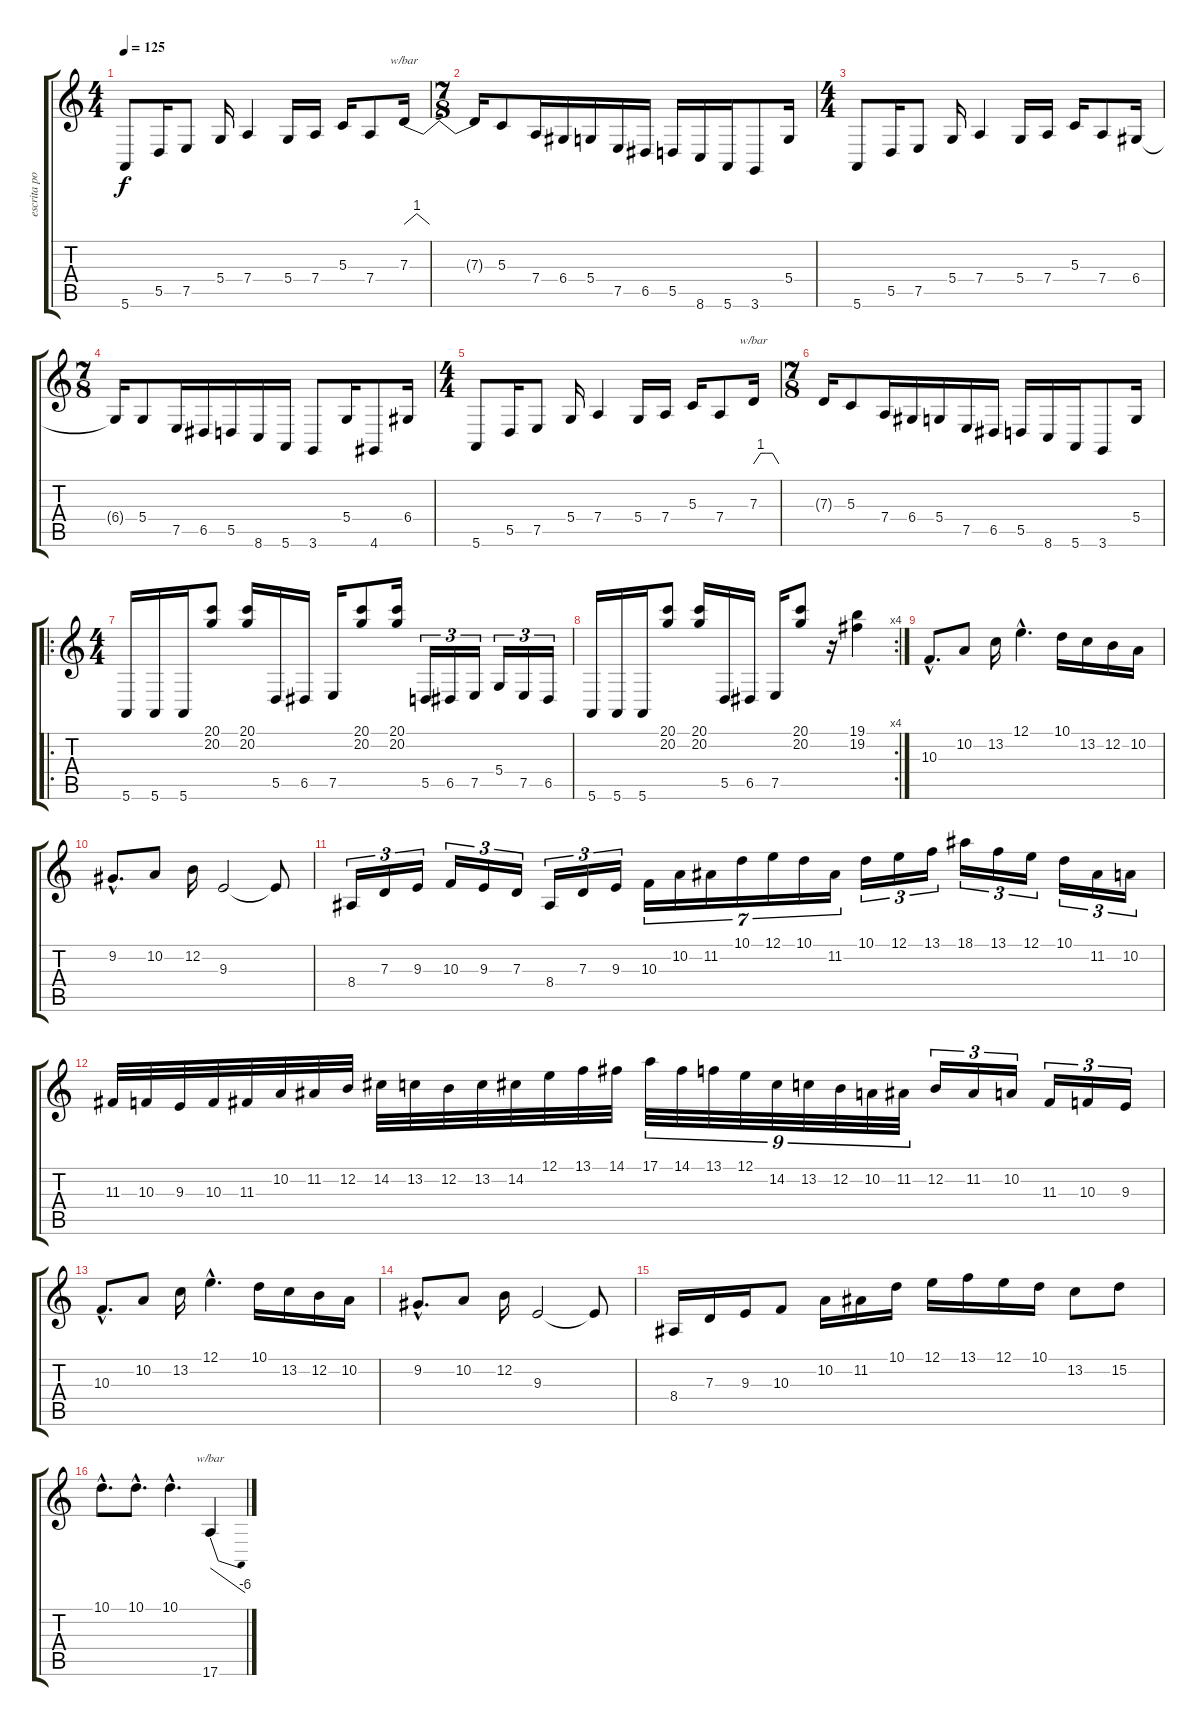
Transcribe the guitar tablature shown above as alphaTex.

\track ("escrita por " "escrita po") {instrument lead1square}
\staff {score tabs}
\tuning (E4 B3 G3 D3 A2 E2) {hide}
\ts (4 4)
\tempo 125
\clef g2
\ks c
5.6.8{dy f} 5.5.16 7.5.8 5.4.16 7.4.4 5.4.16 7.4.16 5.3.16 7.4.8 7.3.16{tbe (dip default 0 0 20 4 45 4 60 0)} |
\ts (7 8)
7.3{t}.16 5.3.8 7.4.16 6.4.16 5.4.16 7.5.16 6.5.16 5.5.16 8.6.16 5.6.16 3.6.8 5.4.16 |
\ts (4 4)
5.6.8 5.5.16 7.5.8 5.4.16 7.4.4 5.4.16 7.4.16 5.3.16 7.4.8 6.4.16 |
\ts (7 8)
6.4{t}.16 5.4.8 7.5.16 6.5.16 5.5.16 8.6.16 5.6.16 3.6.8 5.4.16 4.6.8 6.4.16 |
\ts (4 4)
5.6.8 5.5.16 7.5.8 5.4.16 7.4.4 5.4.16 7.4.16 5.3.16 7.4.8 7.3.16{tbe (custom default 0 0 17 4 30 4 45 4 60 0)} |
\ts (7 8)
7.3{t}.16 5.3.8 7.4.16 6.4.16 5.4.16 7.5.16 6.5.16 5.5.16 8.6.16 5.6.16 3.6.8 5.4.16 |
\ro
\ts (4 4)
5.6.16 5.6.16 5.6.16 (20.1 20.2).8 (20.1 20.2).16 5.5.16 6.5.16 7.5.16 (20.1 20.2).8 (20.1 20.2).16 5.5.16{tu (3 2)} 6.5.16{tu (3 2)} 7.5.16{tu (3 2)} 5.4.16{tu (3 2)} 7.5.16{tu (3 2)} 6.5.16{tu (3 2)} |
\rc 4
5.6.16 5.6.16 5.6.16 (20.1 20.2).8 (20.1 20.2).16 5.5.16 6.5.16 7.5.16 (20.1 20.2).8 r.16 (19.1 19.2).4 |
10.3{hac}.8{d} 10.2.8 13.2.16 12.1{hac}.4{d} 10.1.16 13.2.16 12.2.16 10.2.16 |
9.2{hac}.8{d} 10.2.8 12.2.16 9.3.2 9.3{t}.8 |
8.4.16{tu (3 2)} 7.3.16{tu (3 2)} 9.3.16{tu (3 2)} 10.3.16{tu (3 2)} 9.3.16{tu (3 2)} 7.3.16{tu (3 2)} 8.4.16{tu (3 2)} 7.3.16{tu (3 2)} 9.3.16{tu (3 2)} 10.3.16{tu (7 4)} 10.2.16{tu (7 4)} 11.2.16{tu (7 4)} 10.1.16{tu (7 4)} 12.1.16{tu (7 4)} 10.1.16{tu (7 4)} 11.2.16{tu (7 4)} 10.1.16{tu (3 2)} 12.1.16{tu (3 2)} 13.1.16{tu (3 2)} 18.1.16{tu (3 2)} 13.1.16{tu (3 2)} 12.1.16{tu (3 2)} 10.1.16{tu (3 2)} 11.2.16{tu (3 2)} 10.2.16{tu (3 2)} |
11.3.32 10.3.32 9.3.32 10.3.32 11.3.32 10.2.32 11.2.32 12.2.32 14.2.32 13.2.32 12.2.32 13.2.32 14.2.32 12.1.32 13.1.32 14.1.32 17.1.32{tu (9 8)} 14.1.32{tu (9 8)} 13.1.32{tu (9 8)} 12.1.32{tu (9 8)} 14.2.32{tu (9 8)} 13.2.32{tu (9 8)} 12.2.32{tu (9 8)} 10.2.32{tu (9 8)} 11.2.32{tu (9 8)} 12.2.16{tu (3 2)} 11.2.16{tu (3 2)} 10.2.16{tu (3 2)} 11.3.16{tu (3 2)} 10.3.16{tu (3 2)} 9.3.16{tu (3 2)} |
10.3{hac}.8{d} 10.2.8 13.2.16 12.1{hac}.4{d} 10.1.16 13.2.16 12.2.16 10.2.16 |
9.2{hac}.8{d} 10.2.8 12.2.16 9.3.2 9.3{t}.8 |
8.4.16 7.3.16 9.3.16 10.3.8 10.2.16 11.2.16 10.1.16 12.1.16 13.1.16 12.1.16 10.1.16 13.2.8 15.2.8 |
10.1{hac}.8{d} 10.1{hac}.8{d} 10.1{hac}.4{d} 17.6.4{tbe (dive default 0 0 60 -24)}
